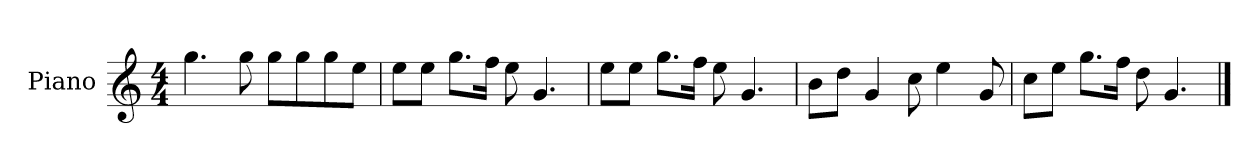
**kern
*part1
*staff1
*I"Piano
*I'P-no
*clefG2
*k[]
*M4/4
*MM90
=1
4.gg\
8gg\
8gg\L
8gg\
8gg\
8ee\J
=2
8ee\L
8ee\J
8.gg\L
16ff\Jk
8ee\
4.g/
=3
8ee\L
8ee\J
8.gg\L
16ff\Jk
8ee\
4.g/
=4
8b\L
8dd\J
4g/
8cc\
4ee\
8g/
=5
8cc\L
8ee\J
8.gg\L
16ff\Jk
8dd\
4.g/
==
*-
